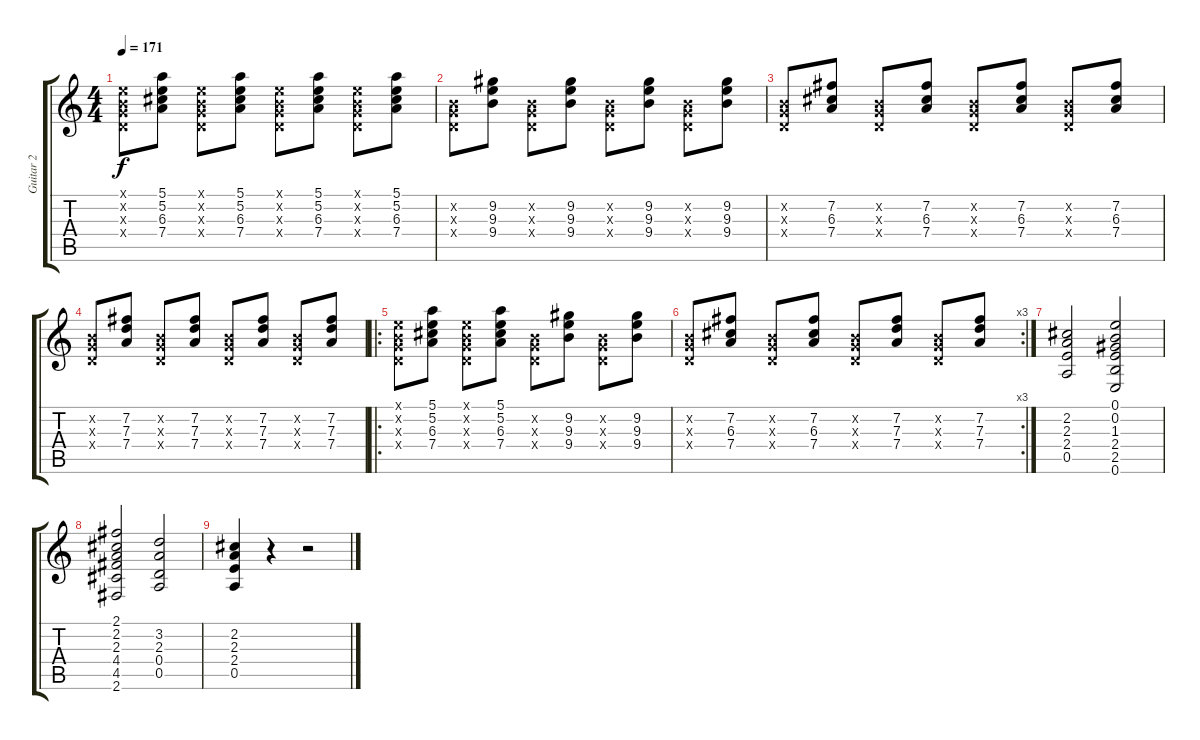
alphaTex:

\track ("Guitar 2" "Guitar 2") {instrument electricguitarclean}
\staff {score tabs}
\tuning (E4 B3 G3 D3 A2 E2) {hide}
\ts (4 4)
\tempo 171
\clef g2
\ks c
(0.1{x} 0.2{x} 0.3{x} 0.4{x}).8{dy f} (5.1 5.2 6.3 7.4).8 (0.1{x} 0.2{x} 0.3{x} 0.4{x}).8 (5.1 5.2 6.3 7.4).8 (0.1{x} 0.2{x} 0.3{x} 0.4{x}).8 (5.1 5.2 6.3 7.4).8 (0.1{x} 0.2{x} 0.3{x} 0.4{x}).8 (5.1 5.2 6.3 7.4).8 |
(0.2{x} 0.3{x} 0.4{x}).8 (9.2 9.3 9.4).8 (0.2{x} 0.3{x} 0.4{x}).8 (9.2 9.3 9.4).8 (0.2{x} 0.3{x} 0.4{x}).8 (9.2 9.3 9.4).8 (0.2{x} 0.3{x} 0.4{x}).8 (9.2 9.3 9.4).8 |
(0.2{x} 0.3{x} 0.4{x}).8 (7.2 6.3 7.4).8 (0.2{x} 0.3{x} 0.4{x}).8 (7.2 6.3 7.4).8 (0.2{x} 0.3{x} 0.4{x}).8 (7.2 6.3 7.4).8 (0.2{x} 0.3{x} 0.4{x}).8 (7.2 6.3 7.4).8 |
(0.2{x} 0.3{x} 0.4{x}).8 (7.2 7.3 7.4).8 (0.2{x} 0.3{x} 0.4{x}).8 (7.2 7.3 7.4).8 (0.2{x} 0.3{x} 0.4{x}).8 (7.2 7.3 7.4).8 (0.2{x} 0.3{x} 0.4{x}).8 (7.2 7.3 7.4).8 |
\ro
(0.1{x} 0.2{x} 0.3{x} 0.4{x}).8 (5.1 5.2 6.3 7.4).8 (0.1{x} 0.2{x} 0.3{x} 0.4{x}).8 (5.1 5.2 6.3 7.4).8 (0.2{x} 0.3{x} 0.4{x}).8 (9.2 9.3 9.4).8 (0.2{x} 0.3{x} 0.4{x}).8 (9.2 9.3 9.4).8 |
\rc 3
(0.2{x} 0.3{x} 0.4{x}).8 (7.2 6.3 7.4).8 (0.2{x} 0.3{x} 0.4{x}).8 (7.2 6.3 7.4).8 (0.2{x} 0.3{x} 0.4{x}).8 (7.2 7.3 7.4).8 (0.2{x} 0.3{x} 0.4{x}).8 (7.2 7.3 7.4).8 |
(2.2 2.3 2.4 0.5).2 (0.1 0.2 1.3 2.4 2.5 0.6).2 |
(2.1 2.2 2.3 4.4 4.5 2.6).2 (3.2 2.3 0.4 0.5).2 |
(2.2 2.3 2.4 0.5).4 r.4 r.2
